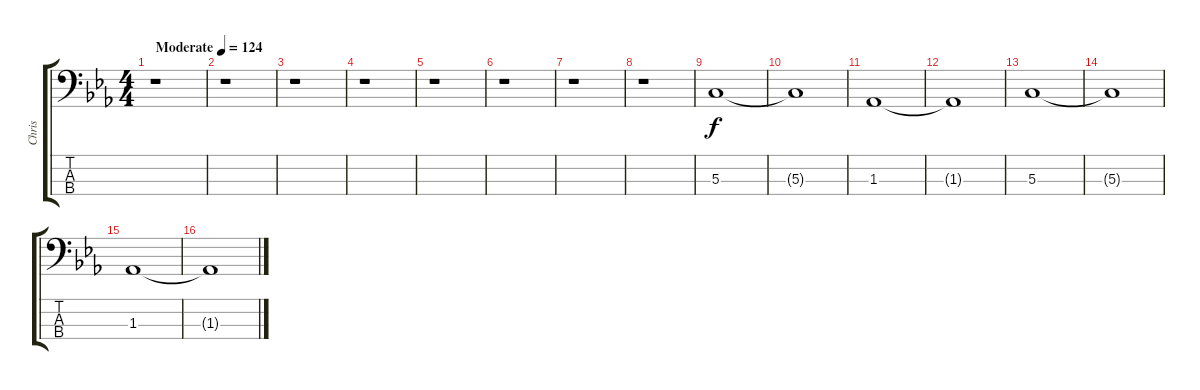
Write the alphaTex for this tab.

\track ("Chris" "Chris") {instrument electricbassfinger}
\staff {score tabs}
\tuning (F2 C2 G1 C1) {hide}
\ts (4 4)
\tempo (124 "Moderate")
\clef f4
\ks cminor
r.1{dy f instrument electricbassfinger} |
r.1 |
r.1 |
r.1 |
r.1 |
r.1 |
r.1 |
r.1 |
5.3.1 |
5.3{t}.1 |
1.3.1 |
1.3{t}.1 |
5.3.1 |
5.3{t}.1 |
1.3.1 |
1.3{t}.1
